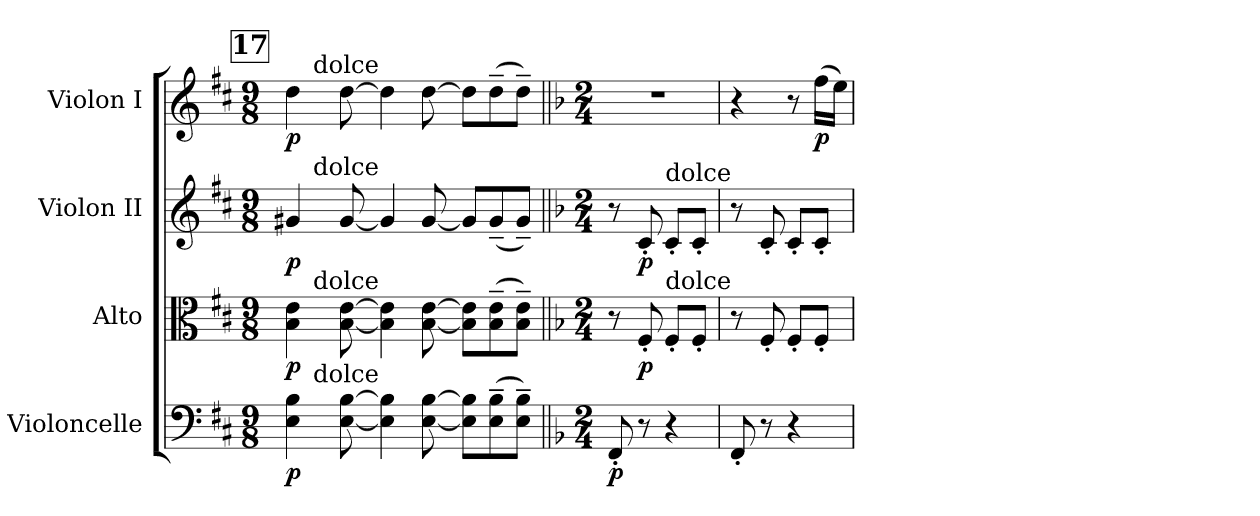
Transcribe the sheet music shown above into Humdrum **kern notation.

**kern	**dynam	**kern	**dynam	**kern	**dynam	**kern	**dynam
*part4	*part4	*part3	*part3	*part2	*part2	*part1	*part1
*staff4	*staff4	*staff3	*staff3	*staff2	*staff2	*staff1	*staff1
*I"Violoncelle	*	*I"Alto	*	*I"Violon II	*	*I"Violon I	*
*I'Vc.	*	*I'Alt.	*	*I'Vln. II	*	*I'Vln. I	*
*clefF4	*	*clefC3	*	*clefG2	*	*clefG2	*
*k[f#c#]	*	*k[f#c#]	*	*k[f#c#]	*	*k[f#c#]	*
*D:	*	*D:	*	*D:	*	*D:	*
*M9/8	*	*M9/8	*	*M9/8	*	*M9/8	*
!!LO:REH:place=s1:a:t=17
=30	=30	=30	=30	=30	=30	=30	=30
!	!	!	!	!	!	!LO:TX:a:t=e simplice	!
!	!	!	!	!	!	!LO:TX:a:t=Tchaikovsky, n° 1	!
!	!LO:DY:b	!	!LO:DY:b	!	!LO:DY:b	!	!LO:DY:b
*^	*	*^	*	*^	*	*^	*
4B\ 4E\	8ryy	p	4e\ 4B\	8ryy	p	4g#X/	8ryy	p	4dd\	8ryy	p
!	!	!	!	!	!	!	!	!	!	!LO:TX:a:t=dolce	!
!	!	!	!	!	!	!	!LO:TX:a:t=dolce	!	!	!	!
!	!	!	!	!LO:TX:a:t=dolce	!	!	!	!	!	!	!
!	!LO:TX:a:t=dolce	!	!	!	!	!	!	!	!	!	!
.	1ryy	.	.	1ryy	.	.	1ryy	.	.	1ryy	.
[>8B\ [<8E\	.	.	[>8e\ [<8B\	.	.	[<8g#/	.	.	[>8dd\	.	.
4B\] 4E\]	.	.	4e\] 4B\]	.	.	4g#/]	.	.	4dd\]	.	.
[>8B\ [<8E\	.	.	[>8e\ [<8B\	.	.	[<8g#/	.	.	[>8dd\	.	.
8B\] 8E\]L	.	.	8e\] 8B\]L	.	.	8g#/L]	.	.	8dd\L]	.	.
(8B\~> 8E\~>	.	.	(8e\~> 8B\~>	.	.	(8g#~</	.	.	(8dd~>\	.	.
8B\~> 8E\~>J)	.	.	8e\~> 8B\~>J)	.	.	8g#~</J)	.	.	8dd~>\J)	.	.
*v	*v	*	*	*	*	*v	*v	*	*v	*v	*
*	*	*v	*v	*	*	*	*	*
=31||	=31||	=31||	=31||	=31||	=31||	=31||	=31||
!!LO:REH:place=s1:a:t=18
*k[b-]	*	*k[b-]	*	*k[b-]	*	*k[b-]	*
*F:	*	*F:	*	*F:	*	*F:	*
*M2/4	*	*M2/4	*	*M2/4	*	*M2/4	*
*	*	*	*	*	*	*MM112	*
*^	*	*^	*	*^	*	*^	*
!	!	!	!	!	!	!	!	!	!LO:TX:a:B:t=Allegretto	!	!
!	!	!	!	!	!	!	!	!	!LO:TX:a:t=Shostakovich, n° 3	!	!
!LO:TX:a:t=dolce	!	!	!	!	!	!	!	!	!	!	!
!	!	!LO:DY:b	!	!	!	!	!	!	!	!	!
*v	*v	*	*	*	*	*v	*v	*	*v	*v	*
*	*	*v	*v	*	*	*	*	*
8FF'</	p	8r	.	8r	.	2r	.
!	!	!	!LO:DY:b	!	!LO:DY:b	!	!
8r	.	8F'</	p	8c'</	p	.	.
!	!	!	!	!LO:TX:a:t=dolce	!	!	!
!	!	!LO:TX:a:t=dolce	!	!	!	!	!
4r	.	8F'</L	.	8c'</L	.	.	.
.	.	8F'</J	.	8c'</J	.	.	.
!!LO:LB:g=z
=32	=32	=32	=32	=32	=32	=32	=32
8FF'</	.	8r	.	8r	.	4r	.
8r	.	8F'</	.	8c'</	.	.	.
4r	.	8F'</L	.	8c'</L	.	8r	.
!	!	!	!	!	!	!	!LO:DY:b
.	.	8F'</J	.	8c'</J	.	(16ff\LL	p
.	.	.	.	.	.	16ee\JJ)	.
=	=	=	=	=	=	=	=
*-	*-	*-	*-	*-	*-	*-	*-
